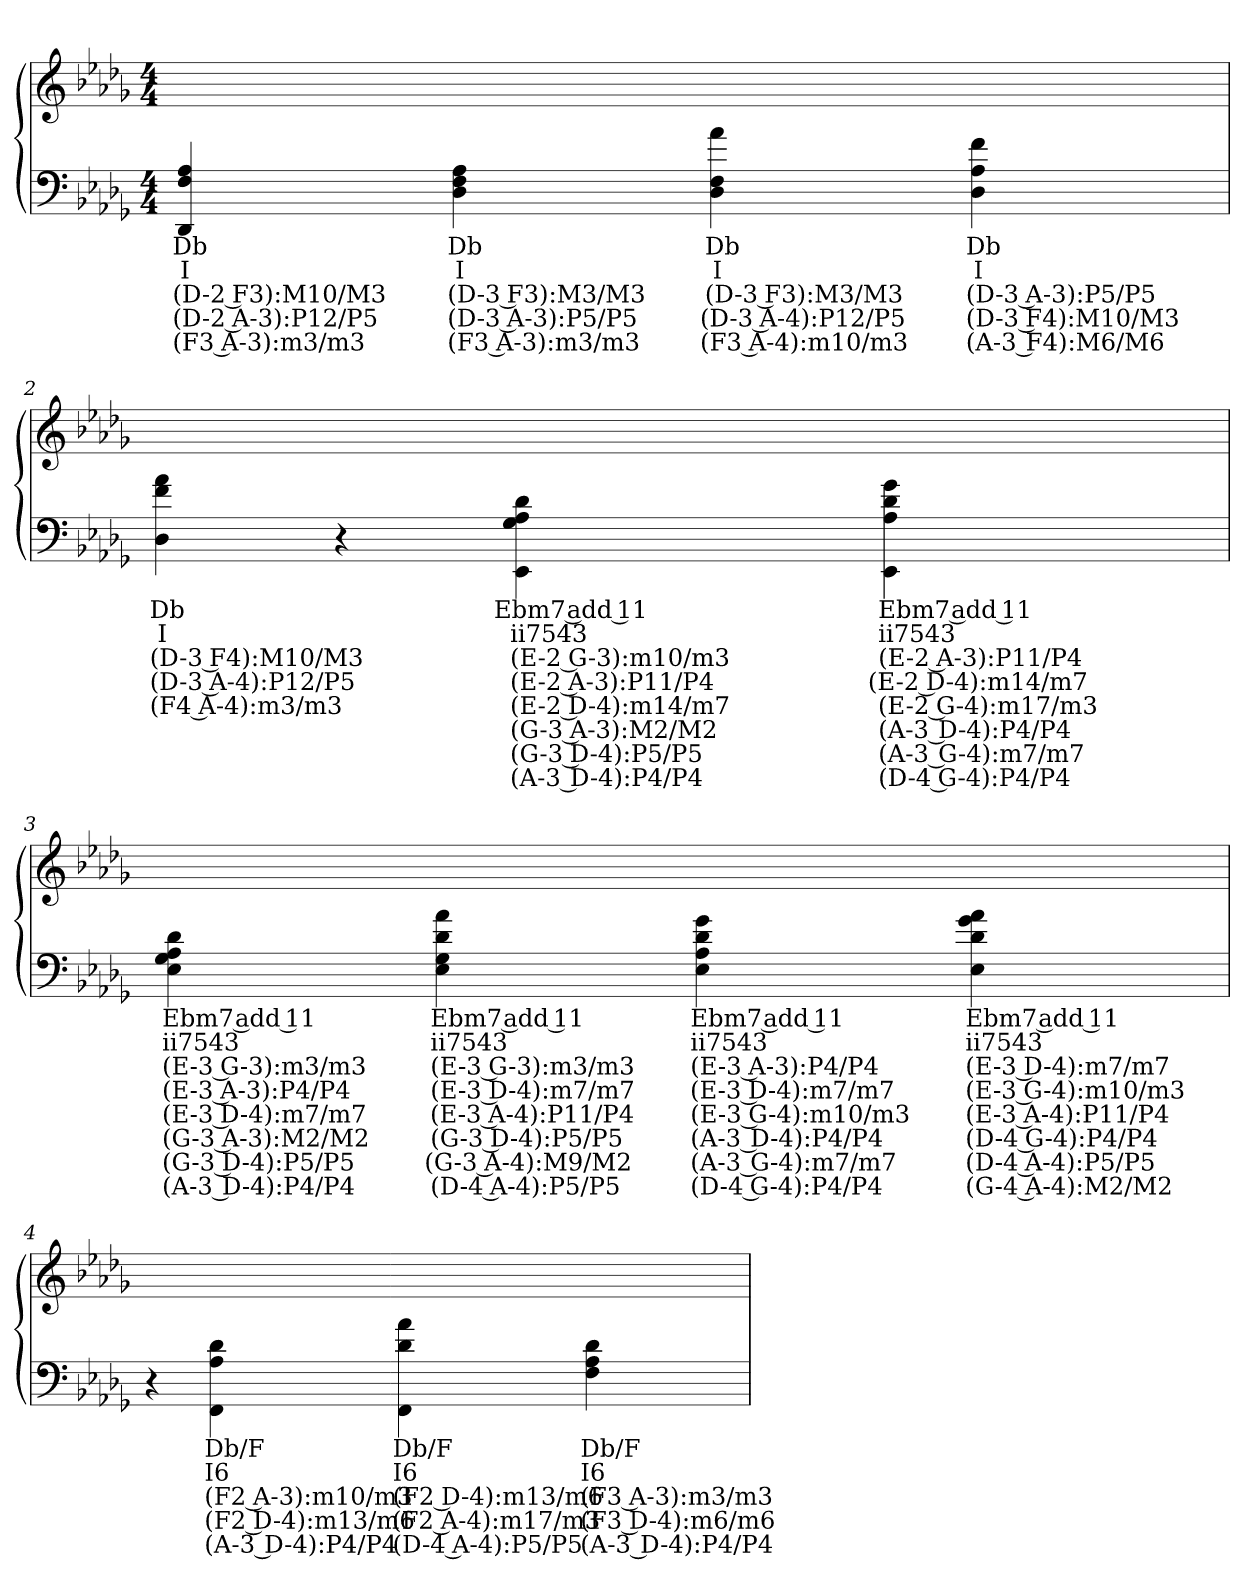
**kern	**text	**text	**text	**text	**text	**text	**text	**text	**kern
*part2	*part2	*part2	*part2	*part2	*part2	*part2	*part2	*part2	*part1
*staff2	*staff2	*staff2	*staff2	*staff2	*staff2	*staff2	*staff2	*staff2	*staff1
*clefF4	*	*	*	*	*	*	*	*	*clefG2
*k[b-e-a-d-g-]	*	*	*	*	*	*	*	*	*k[b-e-a-d-g-]
*D-:	*	*	*	*	*	*	*	*	*D-:
*M4/4	*	*	*	*	*	*	*	*	*M4/4
*MM60	*	*	*	*	*	*	*	*	*MM60
=1	=1	=1	=1	=1	=1	=1	=1	=1	=1
4DD- 4F 4A-	Db	I	(D-2 F3):M10/M3	(D-2 A-3):P12/P5	(F3 A-3):m3/m3	.	.	.	1ryy
4D- 4F 4A-	Db	I	(D-3 F3):M3/M3	(D-3 A-3):P5/P5	(F3 A-3):m3/m3	.	.	.	.
4D- 4F 4a-	Db	I	(D-3 F3):M3/M3	(D-3 A-4):P12/P5	(F3 A-4):m10/m3	.	.	.	.
4D- 4A- 4f	Db	I	(D-3 A-3):P5/P5	(D-3 F4):M10/M3	(A-3 F4):M6/M6	.	.	.	.
=2	=2	=2	=2	=2	=2	=2	=2	=2	=2
4D- 4f 4a-	Db	I	(D-3 F4):M10/M3	(D-3 A-4):P12/P5	(F4 A-4):m3/m3	.	.	.	1ryy
4r	.	.	.	.	.	.	.	.	.
4EE- 4G- 4A- 4d-	Ebm7 add 11	ii7543	(E-2 G-3):m10/m3	(E-2 A-3):P11/P4	(E-2 D-4):m14/m7	(G-3 A-3):M2/M2	(G-3 D-4):P5/P5	(A-3 D-4):P4/P4	.
4EE- 4A- 4d- 4g-	Ebm7 add 11	ii7543	(E-2 A-3):P11/P4	(E-2 D-4):m14/m7	(E-2 G-4):m17/m3	(A-3 D-4):P4/P4	(A-3 G-4):m7/m7	(D-4 G-4):P4/P4	.
=3	=3	=3	=3	=3	=3	=3	=3	=3	=3
4E- 4G- 4A- 4d-	Ebm7 add 11	ii7543	(E-3 G-3):m3/m3	(E-3 A-3):P4/P4	(E-3 D-4):m7/m7	(G-3 A-3):M2/M2	(G-3 D-4):P5/P5	(A-3 D-4):P4/P4	1ryy
4E- 4G- 4d- 4a-	Ebm7 add 11	ii7543	(E-3 G-3):m3/m3	(E-3 D-4):m7/m7	(E-3 A-4):P11/P4	(G-3 D-4):P5/P5	(G-3 A-4):M9/M2	(D-4 A-4):P5/P5	.
4E- 4A- 4d- 4g-	Ebm7 add 11	ii7543	(E-3 A-3):P4/P4	(E-3 D-4):m7/m7	(E-3 G-4):m10/m3	(A-3 D-4):P4/P4	(A-3 G-4):m7/m7	(D-4 G-4):P4/P4	.
4E- 4d- 4g- 4a-	Ebm7 add 11	ii7543	(E-3 D-4):m7/m7	(E-3 G-4):m10/m3	(E-3 A-4):P11/P4	(D-4 G-4):P4/P4	(D-4 A-4):P5/P5	(G-4 A-4):M2/M2	.
=4	=4	=4	=4	=4	=4	=4	=4	=4	=4
4r	.	.	.	.	.	.	.	.	1ryy
4FF 4A- 4d-	Db/F	I6	(F2 A-3):m10/m3	(F2 D-4):m13/m6	(A-3 D-4):P4/P4	.	.	.	.
4FF 4d- 4a-	Db/F	I6	(F2 D-4):m13/m6	(F2 A-4):m17/m3	(D-4 A-4):P5/P5	.	.	.	.
4F 4A- 4d-	Db/F	I6	(F3 A-3):m3/m3	(F3 D-4):m6/m6	(A-3 D-4):P4/P4	.	.	.	.
=	=	=	=	=	=	=	=	=	=
*-	*-	*-	*-	*-	*-	*-	*-	*-	*-
